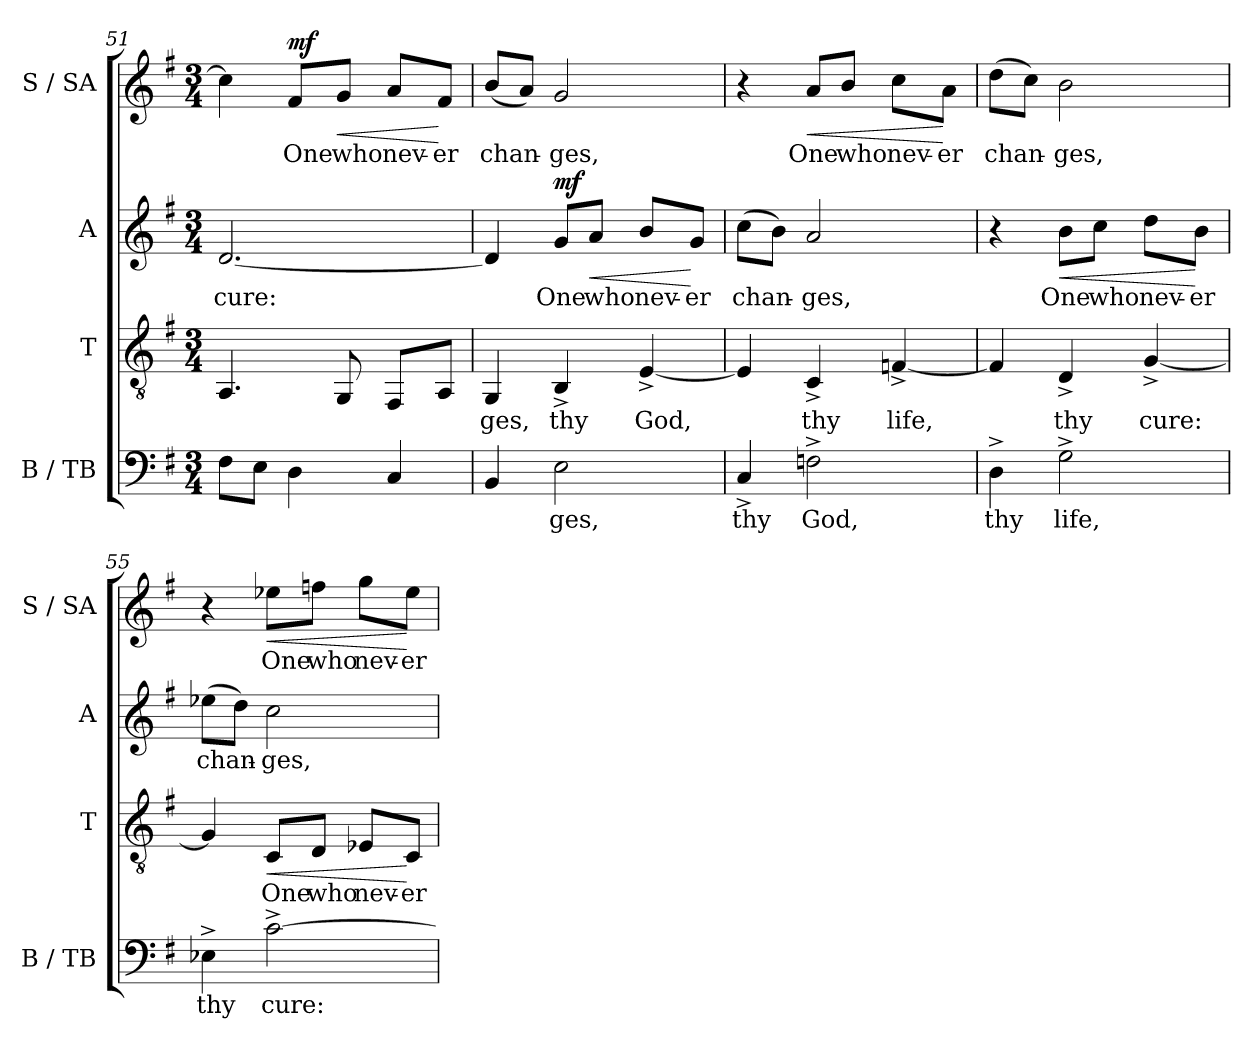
**kern	**text	**kern	**text	**dynam	**kern	**text	**dynam	**kern	**text	**dynam
*part4	*part4	*part3	*part3	*part3	*part2	*part2	*part2	*part1	*part1	*part1
*staff4	*staff4	*staff3	*staff3	*staff3	*staff2	*staff2	*staff2	*staff1	*staff1	*staff1
*I"B / TB	*	*I"T	*	*	*I"A	*	*	*I"S / SA	*	*
*I'B / TB	*	*I'T	*	*	*I'A	*	*	*I'S / SA	*	*
*clefF4	*	*clefGv2	*	*	*clefG2	*	*	*clefG2	*	*
*k[f#]	*	*k[f#]	*	*	*k[f#]	*	*	*k[f#]	*	*
*G:	*	*G:	*	*	*G:	*	*	*G:	*	*
*M3/4	*	*M3/4	*	*	*M3/4	*	*	*M3/4	*	*
=51	=51	=51	=51	=51	=51	=51	=51	=51	=51	=51
!	!	!	!	!	!	!LO:LY:b:color=#000000	!	!	!	!
8F#i\L	.	4.AAi/	.	.	[2.di/	cure:	.	4cci\]	.	.
8Ei\J	.	.	.	.	.	.	.	.	.	.
!	!	!	!	!	!	!	!	!	!LO:LY:b:color=#000000	!
4Di\	.	.	.	.	.	.	.	8f#i/L	One	mf
!	!	!	!	!	!	!	!	!	!LO:LY:b:color=#000000	!LO:HP:b
.	.	8GGi/	.	.	.	.	.	8gi/J	who	<
!	!	!	!	!	!	!	!	!	!LO:LY:b:color=#000000	!
4Ci/	.	8FF#i/L	.	.	.	.	.	8ai/L	nev-	.
!	!	!	!	!	!	!	!	!	!LO:LY:b:color=#000000	!
.	.	8AAi/J	.	.	.	.	.	8f#i/J	-er	[
=52	=52	=52	=52	=52	=52	=52	=52	=52	=52	=52
!	!	!	!LO:LY:b:color=#000000	!	!	!	!	!	!	!
!	!	!	!	!	!	!	!	!	!LO:LY:b:color=#000000	!
4BBi/	.	4GGi/	-ges,	.	4di/]	.	.	(8bi/L	chan-	.
.	.	.	.	.	.	.	.	8ai/J)	.	.
!	!LO:LY:b:color=#000000	!	!	!	!	!	!	!	!	!
!	!	!	!LO:LY:b:color=#000000	!	!	!	!	!	!	!
!	!	!	!	!	!	!LO:LY:b:color=#000000	!	!	!	!
!	!	!	!	!	!	!	!	!	!LO:LY:b:color=#000000	!
2Ei\	-ges,	4BB^i/	thy	.	8gi/L	One	mf	2gi/	-ges,	.
!	!	!	!	!	!	!LO:LY:b:color=#000000	!LO:HP:b	!	!	!
.	.	.	.	.	8ai/J	who	<	.	.	.
!	!	!	!LO:LY:b:color=#000000	!	!	!	!	!	!	!
!	!	!	!	!	!	!LO:LY:b:color=#000000	!	!	!	!
.	.	[4E^i/	God,	.	8bi/L	nev-	.	.	.	.
!	!	!	!	!	!	!LO:LY:b:color=#000000	!	!	!	!
.	.	.	.	.	8gi/J	-er	[	.	.	.
=53	=53	=53	=53	=53	=53	=53	=53	=53	=53	=53
!	!LO:LY:b:color=#000000	!	!	!	!	!	!	!	!	!
!	!	!	!	!	!	!LO:LY:b:color=#000000	!	!	!	!
4C^i/	thy	4Ei/]	.	.	(8cci\L	chan-	.	4r	.	.
.	.	.	.	.	8bi\J)	.	.	.	.	.
!	!LO:LY:b:color=#000000	!	!	!	!	!	!	!	!	!
!	!	!	!LO:LY:b:color=#000000	!	!	!	!	!	!	!
!	!	!	!	!	!	!LO:LY:b:color=#000000	!	!	!	!
!	!	!	!	!	!	!	!	!	!LO:LY:b:color=#000000	!LO:HP:b
2Fn^i\	God,	4C^i/	thy	.	2ai/	-ges,	.	8ai/L	One	<
!	!	!	!	!	!	!	!	!	!LO:LY:b:color=#000000	!
.	.	.	.	.	.	.	.	8bi/J	who	.
!	!	!	!LO:LY:b:color=#000000	!	!	!	!	!	!	!
!	!	!	!	!	!	!	!	!	!LO:LY:b:color=#000000	!
.	.	[4Fn^i/	life,	.	.	.	.	8cci\L	nev-	.
!	!	!	!	!	!	!	!	!	!LO:LY:b:color=#000000	!
.	.	.	.	.	.	.	.	8ai\J	-er	[
!!LO:LB:g=z
=54	=54	=54	=54	=54	=54	=54	=54	=54	=54	=54
!	!LO:LY:b:color=#000000	!	!	!	!	!	!	!	!	!
!	!	!	!	!	!	!	!	!	!LO:LY:b:color=#000000	!
4D^i\	thy	4Fi/]	.	.	4r	.	.	(8ddi\L	chan-	.
.	.	.	.	.	.	.	.	8cci\J)	.	.
!	!LO:LY:b:color=#000000	!	!	!	!	!	!	!	!	!
!	!	!	!LO:LY:b:color=#000000	!	!	!	!	!	!	!
!	!	!	!	!	!	!LO:LY:b:color=#000000	!LO:HP:b	!	!	!
!	!	!	!	!	!	!	!	!	!LO:LY:b:color=#000000	!
2G^i\	life,	4D^i/	thy	.	8bi\L	One	<	2bi\	-ges,	.
!	!	!	!	!	!	!LO:LY:b:color=#000000	!	!	!	!
.	.	.	.	.	8cci\J	who	.	.	.	.
!	!	!	!LO:LY:b:color=#000000	!	!	!	!	!	!	!
!	!	!	!	!	!	!LO:LY:b:color=#000000	!	!	!	!
.	.	[4G^i/	cure:	.	8ddi\L	nev-	.	.	.	.
!	!	!	!	!	!	!LO:LY:b:color=#000000	!	!	!	!
.	.	.	.	.	8bi\J	-er	[	.	.	.
=55	=55	=55	=55	=55	=55	=55	=55	=55	=55	=55
!	!LO:LY:b:color=#000000	!	!	!	!	!	!	!	!	!
!	!	!	!	!	!	!LO:LY:b:color=#000000	!	!	!	!
4E-X^i\	thy	4Gi/]	.	.	(8ee-Xi\L	chan-	.	4r	.	.
.	.	.	.	.	8ddi\J)	.	.	.	.	.
!	!LO:LY:b:color=#000000	!	!	!	!	!	!	!	!	!
!	!	!	!LO:LY:b:color=#000000	!LO:HP:b	!	!	!	!	!	!
!	!	!	!	!	!	!LO:LY:b:color=#000000	!	!	!	!
!	!	!	!	!	!	!	!	!	!LO:LY:b:color=#000000	!LO:HP:b
[2c^i\	cure:	8Ci/L	One	<	2cci\	-ges,	.	8ee-Xi\L	One	<
!	!	!	!LO:LY:b:color=#000000	!	!	!	!	!	!	!
!	!	!	!	!	!	!	!	!	!LO:LY:b:color=#000000	!
.	.	8Di/J	who	.	.	.	.	8ffni\J	who	.
!	!	!	!LO:LY:b:color=#000000	!	!	!	!	!	!	!
!	!	!	!	!	!	!	!	!	!LO:LY:b:color=#000000	!
.	.	8E-Xi/L	nev-	.	.	.	.	8ggi\L	nev-	.
!	!	!	!LO:LY:b:color=#000000	!	!	!	!	!	!	!
!	!	!	!	!	!	!	!	!	!LO:LY:b:color=#000000	!
.	.	8Ci/J	-er	[	.	.	.	8ee-i\J	-er	[
=	=	=	=	=	=	=	=	=	=	=
*-	*-	*-	*-	*-	*-	*-	*-	*-	*-	*-
